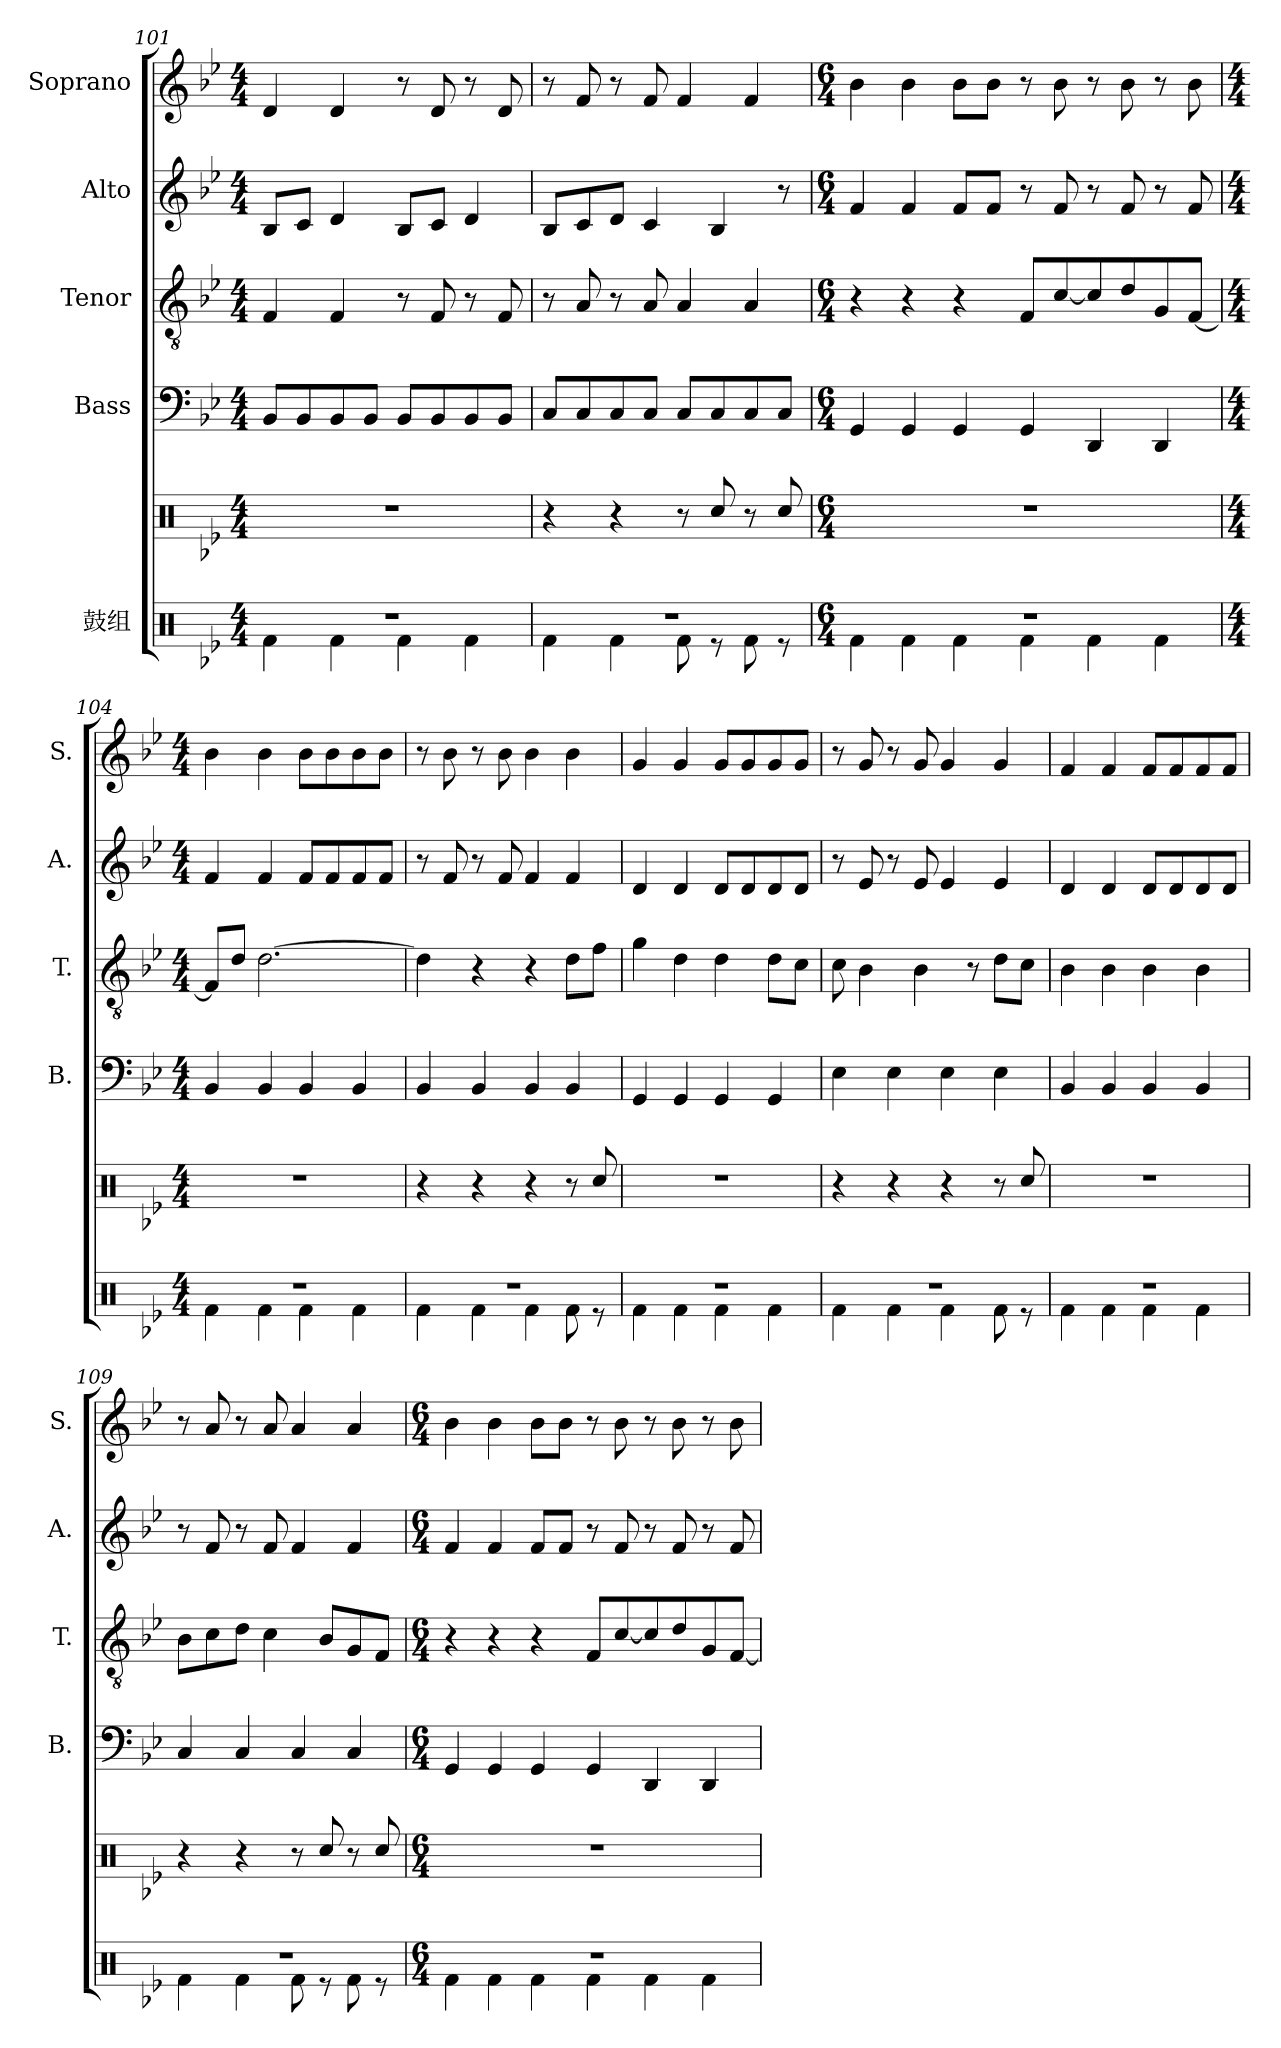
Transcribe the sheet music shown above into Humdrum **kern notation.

**kern	**kern	**kern	**kern	**kern	**kern
*part5	*part5	*part4	*part3	*part2	*part1
*staff6	*staff5	*staff4	*staff3	*staff2	*staff1
*I"鼓组	*	*I"Bass	*I"Tenor	*I"Alto	*I"Soprano
*	*	*I'B.	*I'T.	*I'A.	*I'S.
*clefX	*clefX	*clefF4	*clefGv2	*clefG2	*clefG2
*k[b-e-]	*k[b-e-]	*k[b-e-]	*k[b-e-]	*k[b-e-]	*k[b-e-]
*M4/4	*M4/4	*M4/4	*M4/4	*M4/4	*M4/4
=101	=101	=101	=101	=101	=101
*^	*	*	*	*	*
1r	4Rf\	1r	8BB-/L	4F/	8B-/L	4d/
.	.	.	8BB-/	.	8c/J	.
.	4Rf\	.	8BB-/	4F/	4d/	4d/
.	.	.	8BB-/J	.	.	.
.	4Rf\	.	8BB-/L	8r	8B-/L	8r
.	.	.	8BB-/	8F/	8c/J	8d/
.	4Rf\	.	8BB-/	8r	4d/	8r
.	.	.	8BB-/J	8F/	.	8d/
!!LO:LB:g=z
=102	=102	=102	=102	=102	=102	=102
1r	4Rf\	4r	8C/L	8r	8B-/L	8r
.	.	.	8C/	8A/	8c/	8f/
.	4Rf\	4r	8C/	8r	8d/J	8r
.	.	.	8C/J	8A/	4c/	8f/
.	8Rf\	8r	8C/L	4A/	.	4f/
.	8r	8Rcc/	8C/	.	4B-/	.
.	8Rf\	8r	8C/	4A/	.	4f/
.	8r	8Rcc/	8C/J	.	8r	.
=103	=103	=103	=103	=103	=103	=103
*M6/4	*	*M6/4	*M6/4	*M6/4	*M6/4	*M6/4
1.r	4Rf\	1.r	4GG/	4r	4f/	4b-\
.	4Rf\	.	4GG/	4r	4f/	4b-\
.	4Rf\	.	4GG/	4r	8f/L	8b-\L
.	.	.	.	.	8f/J	8b-\J
.	4Rf\	.	4GG/	8F/L	8r	8r
.	.	.	.	[8c/	8f/	8b-\
.	4Rf\	.	4DD/	8c/]	8r	8r
.	.	.	.	8d/	8f/	8b-\
.	4Rf\	.	4DD/	8G/	8r	8r
.	.	.	.	[8F/J	8f/	8b-\
=104	=104	=104	=104	=104	=104	=104
*M4/4	*	*M4/4	*M4/4	*M4/4	*M4/4	*M4/4
1r	4Rf\	1r	4BB-/	8F/L]	4f/	4b-\
.	.	.	.	8d/J	.	.
.	4Rf\	.	4BB-/	[2.d\	4f/	4b-\
.	4Rf\	.	4BB-/	.	8f/L	8b-\L
.	.	.	.	.	8f/	8b-\
.	4Rf\	.	4BB-/	.	8f/	8b-\
.	.	.	.	.	8f/J	8b-\J
=105	=105	=105	=105	=105	=105	=105
1r	4Rf\	4r	4BB-/	4d\]	8r	8r
.	.	.	.	.	8f/	8b-\
.	4Rf\	4r	4BB-/	4r	8r	8r
.	.	.	.	.	8f/	8b-\
.	4Rf\	4r	4BB-/	4r	4f/	4b-\
.	8Rf\	8r	4BB-/	8d\L	4f/	4b-\
.	8r	8Rcc/	.	8f\J	.	.
!!LO:PB:g=z
=106	=106	=106	=106	=106	=106	=106
1r	4Rf\	1r	4GG/	4g\	4d/	4g/
.	4Rf\	.	4GG/	4d\	4d/	4g/
.	4Rf\	.	4GG/	4d\	8d/L	8g/L
.	.	.	.	.	8d/	8g/
.	4Rf\	.	4GG/	8d\L	8d/	8g/
.	.	.	.	8c\J	8d/J	8g/J
=107	=107	=107	=107	=107	=107	=107
1r	4Rf\	4r	4E-\	8c\	8r	8r
.	.	.	.	4B-\	8e-/	8g/
.	4Rf\	4r	4E-\	.	8r	8r
.	.	.	.	4B-\	8e-/	8g/
.	4Rf\	4r	4E-\	.	4e-/	4g/
.	.	.	.	8r	.	.
.	8Rf\	8r	4E-\	8d\L	4e-/	4g/
.	8r	8Rcc/	.	8c\J	.	.
=108	=108	=108	=108	=108	=108	=108
1r	4Rf\	1r	4BB-/	4B-\	4d/	4f/
.	4Rf\	.	4BB-/	4B-\	4d/	4f/
.	4Rf\	.	4BB-/	4B-\	8d/L	8f/L
.	.	.	.	.	8d/	8f/
.	4Rf\	.	4BB-/	4B-\	8d/	8f/
.	.	.	.	.	8d/J	8f/J
=109	=109	=109	=109	=109	=109	=109
1r	4Rf\	4r	4C/	8B-\L	8r	8r
.	.	.	.	8c\	8f/	8a/
.	4Rf\	4r	4C/	8d\J	8r	8r
.	.	.	.	4c\	8f/	8a/
.	8Rf\	8r	4C/	.	4f/	4a/
.	8r	8Rcc/	.	8B-/L	.	.
.	8Rf\	8r	4C/	8G/	4f/	4a/
.	8r	8Rcc/	.	8F/J	.	.
!!LO:LB:g=z
=110	=110	=110	=110	=110	=110	=110
*M6/4	*	*M6/4	*M6/4	*M6/4	*M6/4	*M6/4
1.r	4Rf\	1.r	4GG/	4r	4f/	4b-\
.	4Rf\	.	4GG/	4r	4f/	4b-\
.	4Rf\	.	4GG/	4r	8f/L	8b-\L
.	.	.	.	.	8f/J	8b-\J
.	4Rf\	.	4GG/	8F/L	8r	8r
.	.	.	.	[8c/	8f/	8b-\
.	4Rf\	.	4DD/	8c/]	8r	8r
.	.	.	.	8d/	8f/	8b-\
.	4Rf\	.	4DD/	8G/	8r	8r
.	.	.	.	[8F/J	8f/	8b-\
*v	*v	*	*	*	*	*
=	=	=	=	=	=
*-	*-	*-	*-	*-	*-
